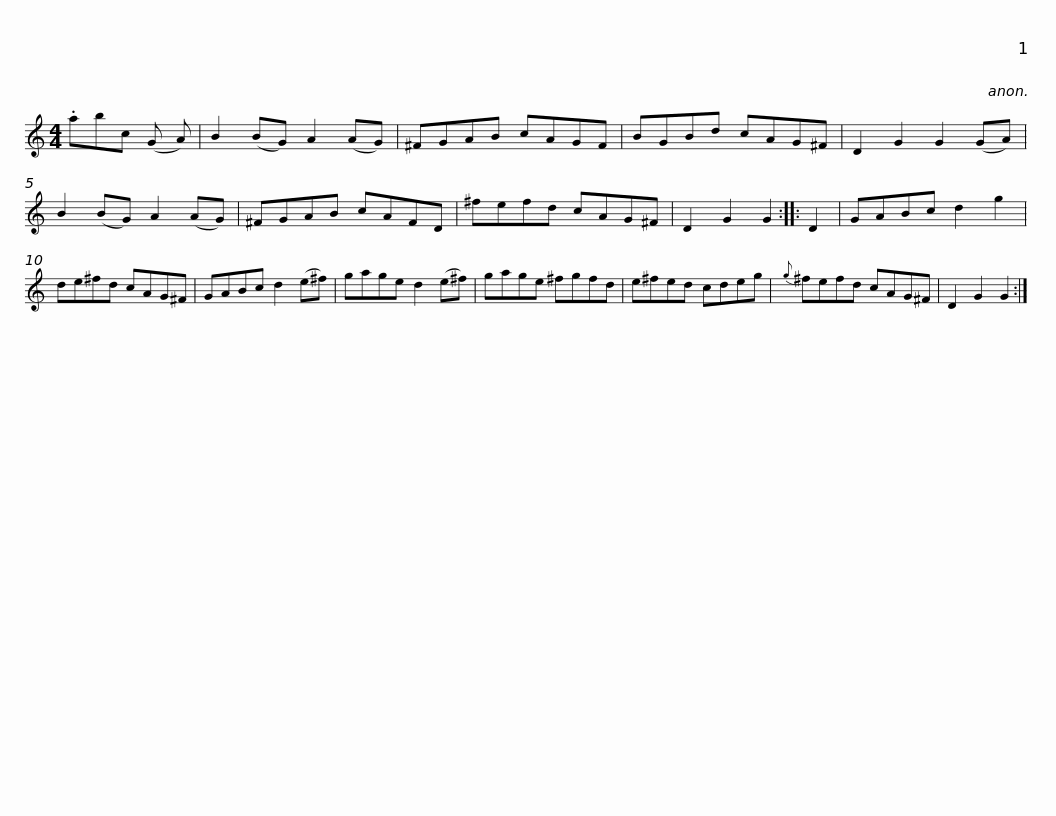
X:1
L:1/8
M:4/4
I:linebreak $
K:C
V:1 treble
V:1
 .abc (G A) | B2 (BG) A2 (AG) | ^FGAB cAGF | BGBd cAG^F | D2 G2 G2 (GA) | %5
 B2 (BG) A2 (AG) |$ ^FGAB cAFD | ^fefd cAG^F | D2 G2 G2 :: D2 | %10
 GABc d2 g2 | de^fd cAG^F | GABc d2 (e^f) |$ gage d2 (e^f) | gage ^fgfd | %15
 e^fed cdeg |{g} ^fefd cAG^F | D2 G2 G2 :| %18
